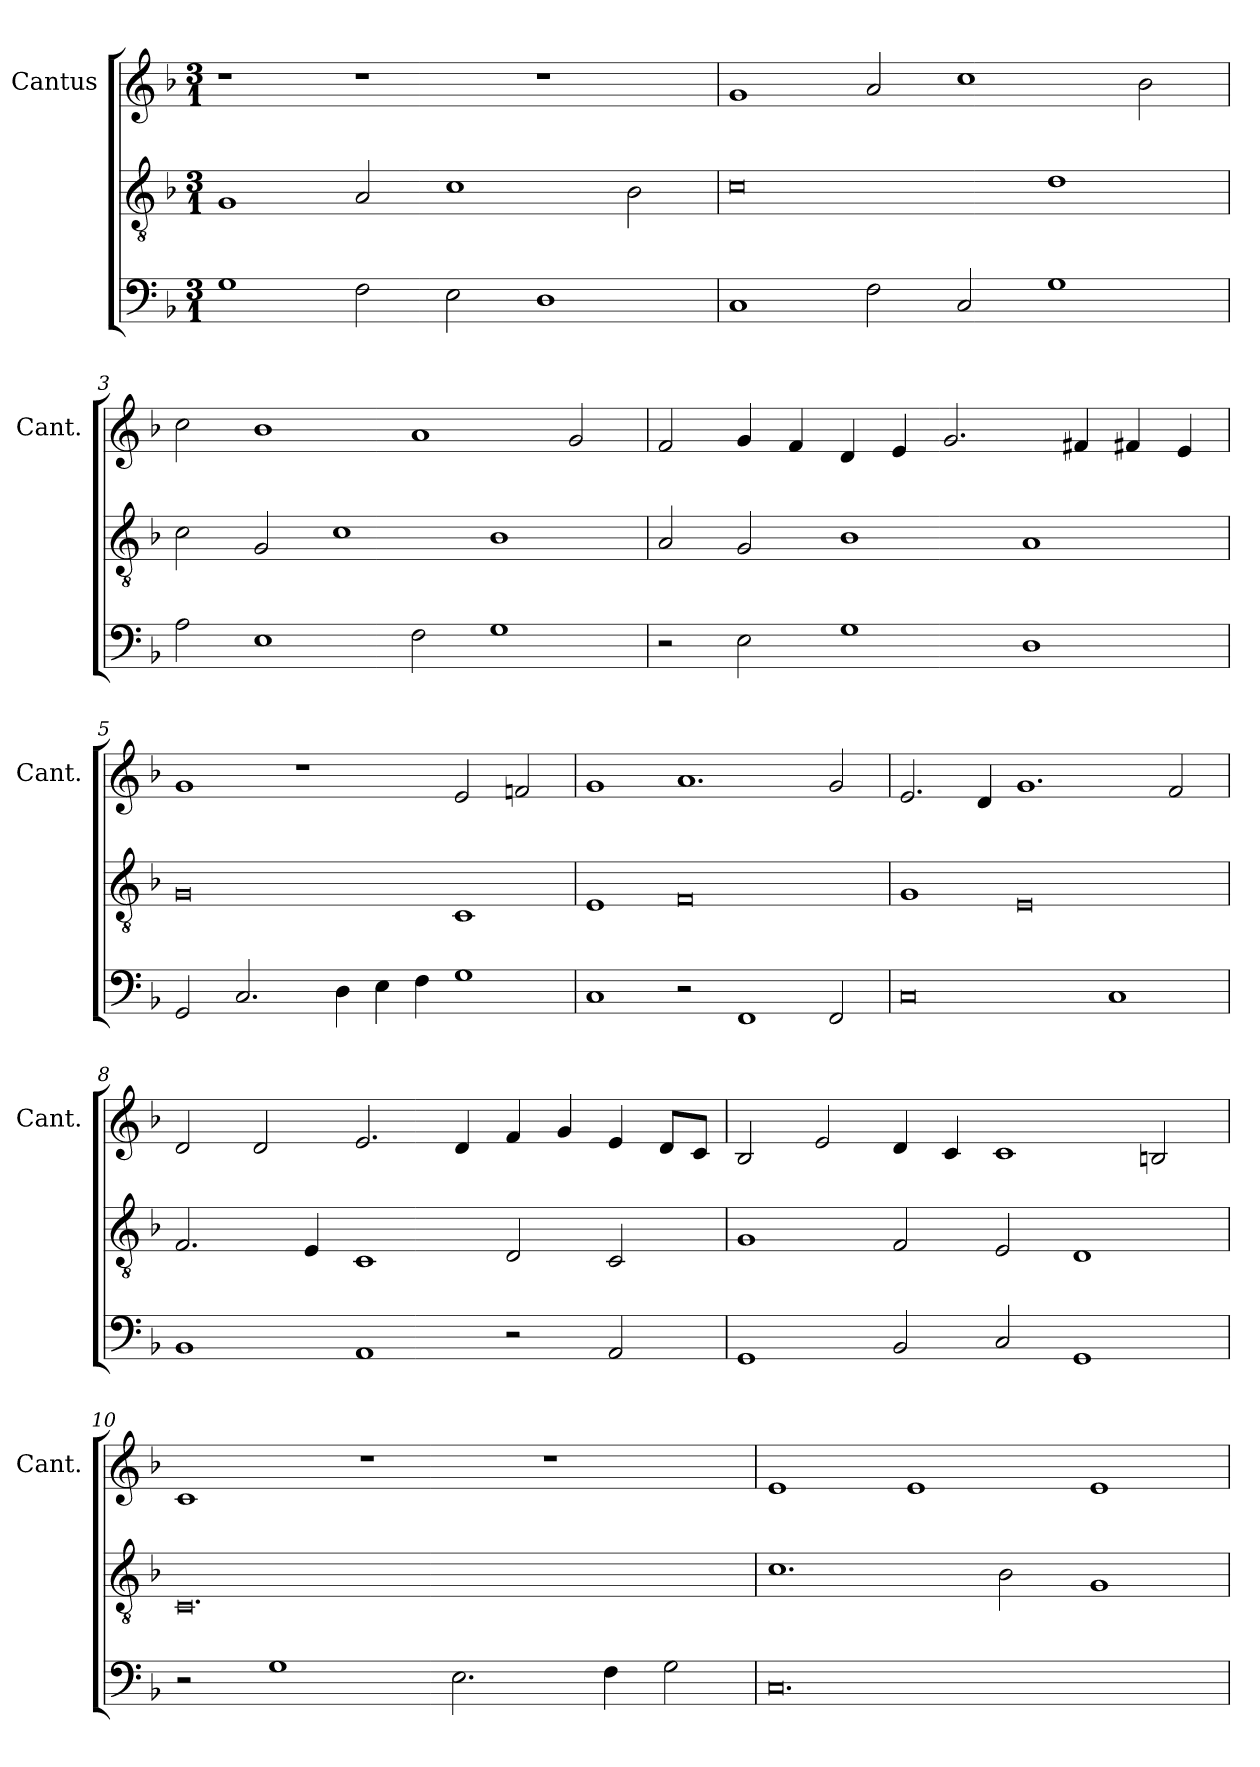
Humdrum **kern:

**kern	**kern	**kern
*part3	*part2	*part1
*staff3	*staff2	*staff1
*	*	*I"Cantus
*	*	*I'Cant.
*clefF4	*clefGv2	*clefG2
*	*ITrd7c12	*
*k[b-]	*k[b-]	*k[b-]
*F:	*F:	*F:
*M3/1	*M3/1	*M3/1
=1	=1	=1
1G\	1GG/	1r
2F\	2AA/	1r
2E\	1C\	.
1D\	.	1r
.	2BB-\	.
=2	=2	=2
1C/	0C\	1g/
2F\	.	2a/
2C/	.	1cc\
1G\	1D\	.
.	.	2b-\
=3	=3	=3
2A\	2C\	2cc\
1E\	2GG/	1b-\
.	1C\	.
2F\	.	1a/
1G\	1BB-\	.
.	.	2g/
=4	=4	=4
2r	2AA/	2f/
2E\	2GG/	4g/
.	.	4f/
1G\	1BB-\	4d/
.	.	4e/
.	.	2.g/
1D\	1AA/	.
.	.	4f#X/
.	.	4f#X/
.	.	4e/
=5	=5	=5
2GG/	0GG/	1g/
2.C/	.	.
.	.	1r
4D\	.	.
4E\	.	.
4F\	.	.
1G\	1CC/	2e/
.	.	2fn/
=6	=6	=6
1C/	1EE/	1g/
2r	0FF/	1.a/
1FF/	.	.
2FF/	.	2g/
=7	=7	=7
0C/	1GG/	2.e/
.	.	4d/
.	0EE/	1.g/
1C/	.	.
.	.	2f/
=8	=8	=8
1BB-/	2.FF/	2d/
.	.	2d/
.	4EE/	.
1AA/	1CC/	2.e/
.	.	4d/
2r	2DD/	4f/
.	.	4g/
2AA/	2CC/	4e/
.	.	8d/L
.	.	8c/J
=9	=9	=9
1GG/	1GG/	2B-/
.	.	2e/
2BB-/	2FF/	4d/
.	.	4c/
2C/	2EE/	1c/
1GG/	1DD/	.
.	.	2Bi/
=10	=10	=10
2r	0.CC/	1c/
1G\	.	.
.	.	1r
2.E\	.	.
.	.	1r
4F\	.	.
2G\	.	.
=11	=11	=11
0.C/	1.C\	1e/
.	.	1e/
.	2BB-\	.
.	1GG/	1e/
=	=	=
*-	*-	*-
